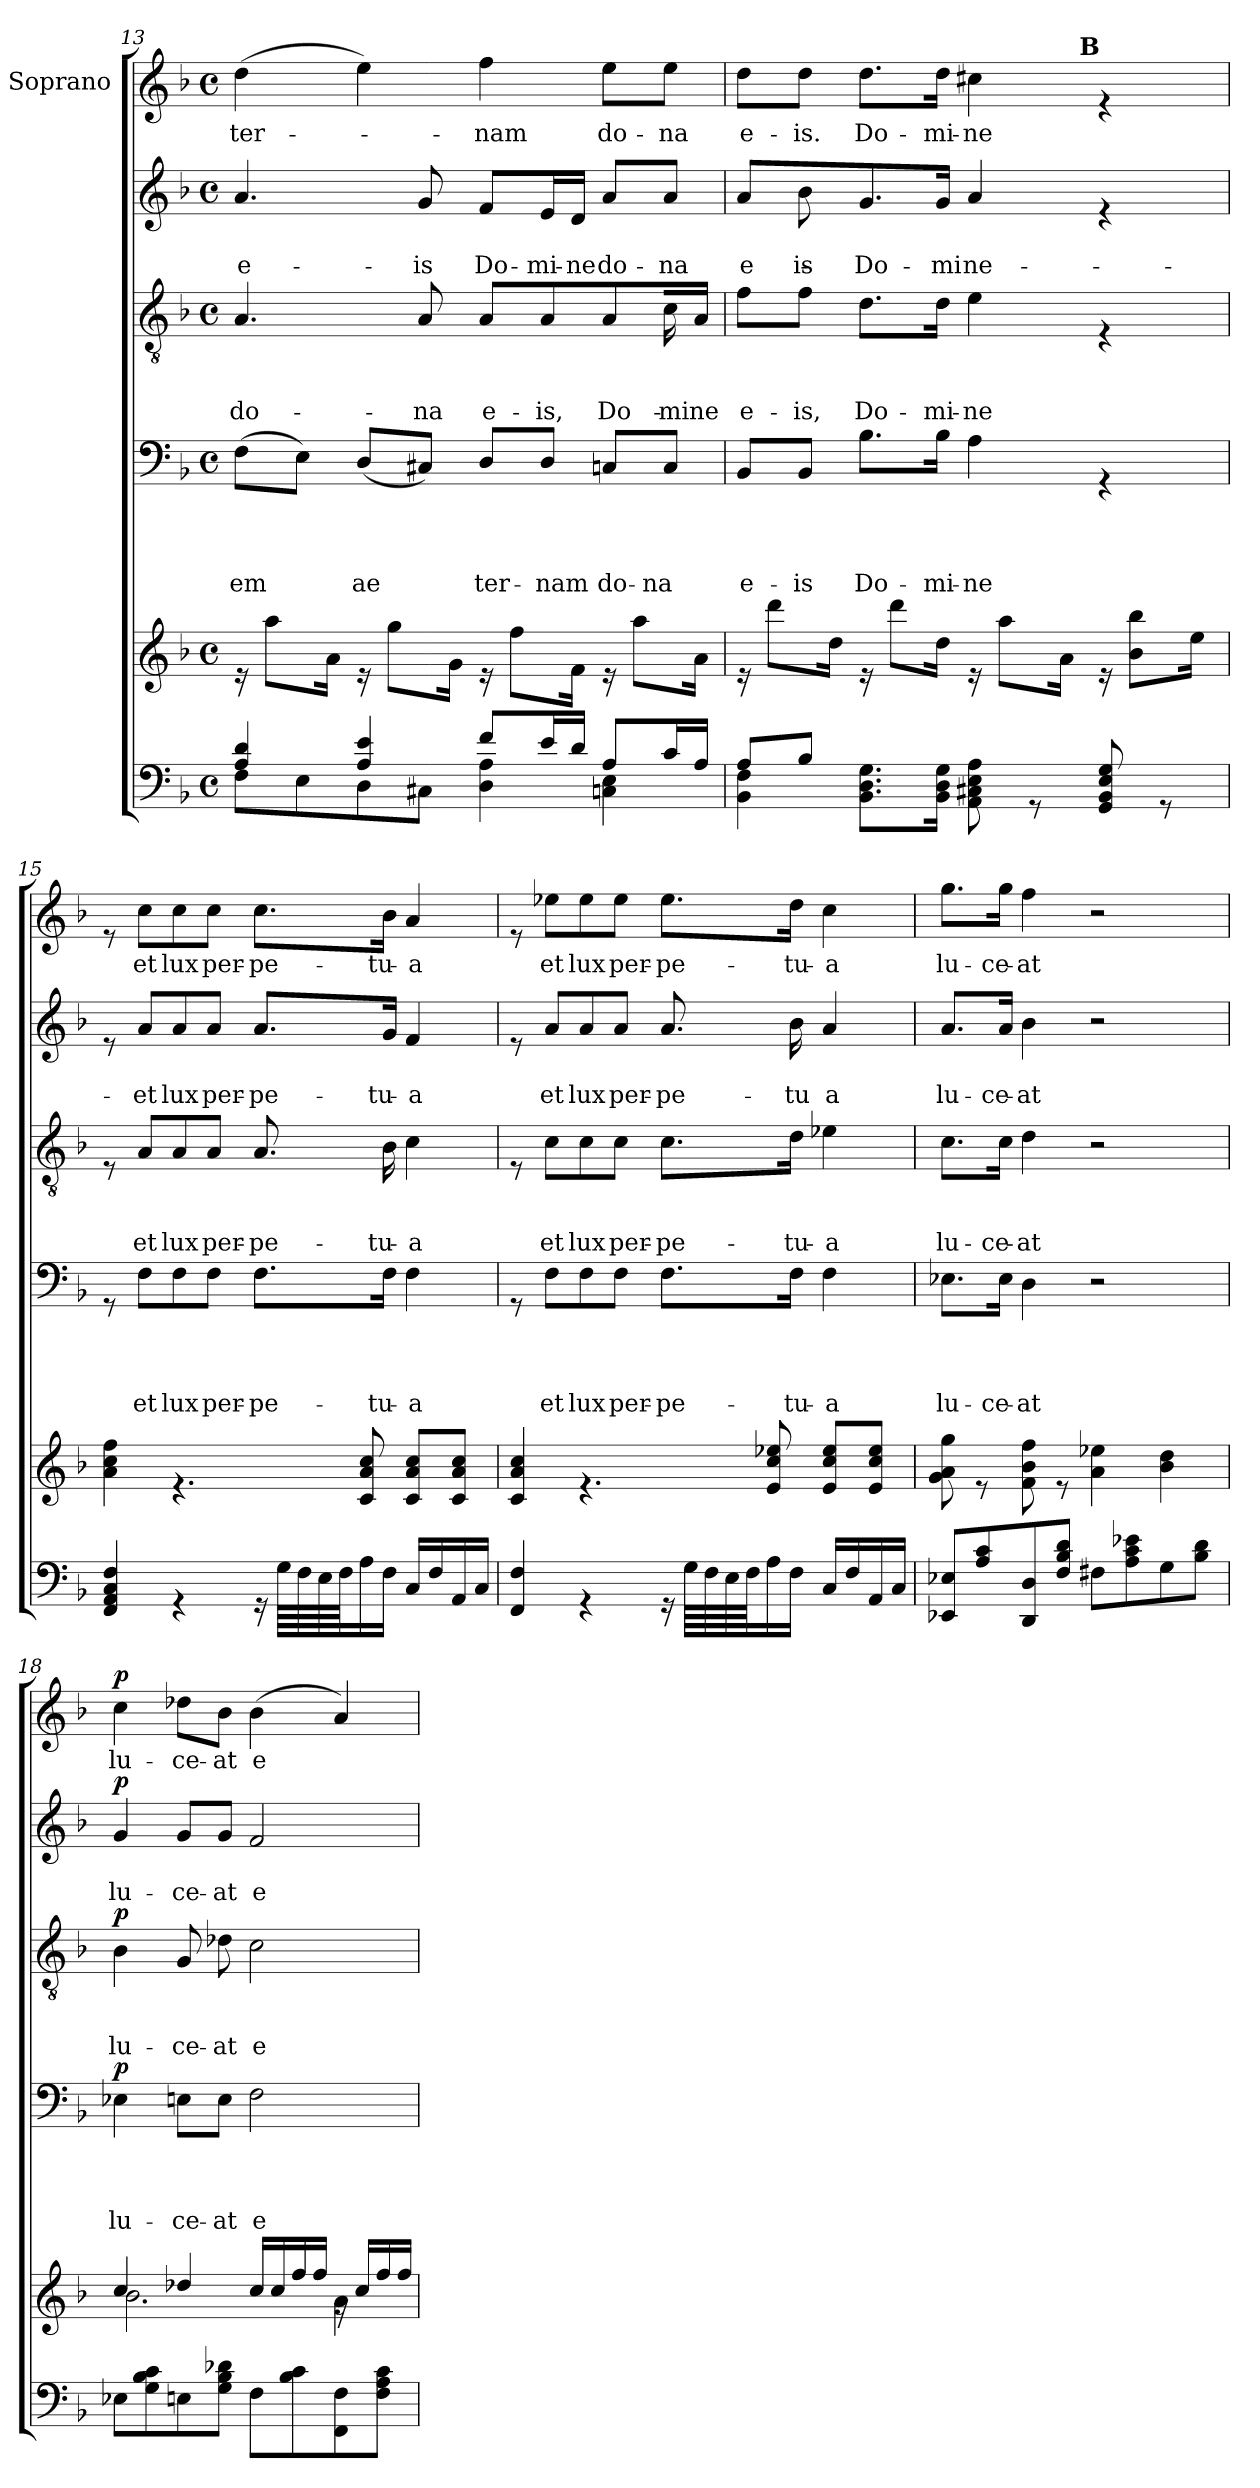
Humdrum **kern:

**kern	**kern	**kern	**text	**text	**text	**text	**dynam	**kern	**text	**text	**text	**dynam	**kern	**text	**text	**dynam	**kern	**text	**dynam
*part6	*part5	*part4	*part4	*part4	*part4	*part4	*part4	*part3	*part3	*part3	*part3	*part3	*part2	*part2	*part2	*part2	*part1	*part1	*part1
*staff6	*staff5	*staff4	*staff4	*staff4	*staff4	*staff4	*staff4	*staff3	*staff3	*staff3	*staff3	*staff3	*staff2	*staff2	*staff2	*staff2	*staff1	*staff1	*staff1
*	*	*	*	*	*	*	*	*	*	*	*	*	*	*	*	*	*I"Soprano	*	*
*clefF4	*clefG2	*clefF4	*	*	*	*	*	*clefGv2	*	*	*	*	*clefG2	*	*	*	*clefG2	*	*
*k[b-]	*k[b-]	*k[b-]	*	*	*	*	*	*k[b-]	*	*	*	*	*k[b-]	*	*	*	*k[b-]	*	*
*F:	*F:	*F:	*	*	*	*	*	*F:	*	*	*	*	*F:	*	*	*	*F:	*	*
*M4/4	*M4/4	*M4/4	*	*	*	*	*	*M4/4	*	*	*	*	*M4/4	*	*	*	*M4/4	*	*
*met(c)	*met(c)	*met(c)	*	*	*	*	*	*met(c)	*	*	*	*	*met(c)	*	*	*	*met(c)	*	*
=13	=13	=13	=13	=13	=13	=13	=13	=13	=13	=13	=13	=13	=13	=13	=13	=13	=13	=13	=13
*^	*	*	*	*	*	*	*	*	*	*	*	*	*	*	*	*	*	*	*
!	!	!	!	!	!	!	!LO:LY:b	!	!	!	!	!LO:LY:b	!	!	!	!LO:LY:b	!	!	!LO:LY:b	!
*	*	*	*^	*	*	*	*	*	*^	*	*	*	*	*	*	*	*	*	*	*
4A/ 4d/	8F\L	16rd	(>8F\L	4ryy	.	.	.	-em	.	4.A/	2..ryy	.	.	do-	.	4.a/	.	e-	.	(>4dd\	-ter-	.
.	.	8aa\L	.	.	.	.	.	.	.	.	.	.	.	.	.	.	.	.	.	.	.	.
.	8E\	.	8E\J)	.	.	.	.	.	.	.	.	.	.	.	.	.	.	.	.	.	.	.
.	.	16a\Jk	.	.	.	.	.	.	.	.	.	.	.	.	.	.	.	.	.	.	.	.
!	!	!	!	!	!	!	!	!LO:LY:b	!	!	!	!	!	!	!	!	!	!	!	!	!	!
4A/ 4e/	8D\	16rd	4ryy	(<8D/L	.	.	.	ae	.	.	.	.	.	.	.	.	.	.	.	4ee\)	.	.
.	.	8gg\L	.	.	.	.	.	.	.	.	.	.	.	.	.	.	.	.	.	.	.	.
!	!	!	!	!	!	!	!	!	!	!	!	!	!	!LO:LY:b	!	!	!	!LO:LY:b	!	!	!	!
.	8C#X\J	.	.	8C#X/J)	.	.	.	.	.	8A/	.	.	.	-na	.	8g/	.	-is	.	.	.	.
.	.	16g\Jk	.	.	.	.	.	.	.	.	.	.	.	.	.	.	.	.	.	.	.	.
!	!	!	!	!	!	!	!	!LO:LY:b	!	!	!	!	!	!LO:LY:b	!	!	!	!LO:LY:b	!	!	!LO:LY:b	!
4D\ 4A\	8f/L	16rd	8D/L	4ryy	.	.	.	ter-	.	8A/L	.	.	.	e-	.	8f/L	.	Do-	.	4ff\	-nam	.
.	.	8ff\L	.	.	.	.	.	.	.	.	.	.	.	.	.	.	.	.	.	.	.	.
!	!	!	!	!	!	!	!	!LO:LY:b	!	!	!	!	!	!LO:LY:b	!	!	!	!LO:LY:b	!	!	!	!
.	16e/L	.	8D/J	.	.	.	.	-nam	.	8A/	.	.	.	-is,	.	16e/L	.	-mi-	.	.	.	.
!	!	!	!	!	!	!	!	!	!	!	!	!	!	!	!	!	!	!LO:LY:b	!	!	!	!
.	16d/JJ	16f\Jk	.	.	.	.	.	.	.	.	.	.	.	.	.	16d/JJ	.	-ne	.	.	.	.
!	!	!	!	!	!	!	!	!LO:LY:b	!	!	!	!	!	!LO:LY:b	!	!	!	!LO:LY:b	!	!	!LO:LY:b	!
4Cn\ 4E\	8A/L	16rd	4ryy	8Cn/L	.	.	.	do-	.	8A/	.	.	.	Do-	.	8a/L	.	do-	.	8ee\L	do-	.
.	.	8aa\L	.	.	.	.	.	.	.	.	.	.	.	.	.	.	.	.	.	.	.	.
!	!	!	!	!	!	!	!	!LO:LY:b	!	!	!	!	!	!LO:LY:b	!	!	!	!LO:LY:b	!	!	!LO:LY:b	!
.	16c/L	.	.	8C/J	.	.	.	-na	.	16ryy	16c\	.	.	mi-	.	8a/J	.	-na	.	8ee\J	-na	.
!	!	!	!	!	!	!	!	!	!	!	!	!	!	!LO:LY:b	!	!	!	!	!	!	!	!
.	16A/JJ	16a\Jk	.	.	.	.	.	.	.	16A/Jk	16ryy	.	.	-ne	.	.	.	.	.	.	.	.
*	*	*	*v	*v	*	*	*	*	*	*	*	*	*	*	*	*	*	*	*	*	*	*
!!LO:LB:g=z
=14	=14	=14	=14	=14	=14	=14	=14	=14	=14	=14	=14	=14	=14	=14	=14	=14	=14	=14	=14	=14	=14
!	!	!	!	!	!	!	!LO:LY:b	!	!	!	!	!	!LO:LY:b	!	!	!	!LO:LY:b	!	!	!LO:LY:b	!
*	*	*	*	*	*	*	*	*	*v	*v	*	*	*	*	*^	*	*	*	*^	*	*
8A/L	4BB-\ 4F\	16rd	8BB-/L	.	.	.	e-	.	8f\L	.	.	-e-	.	8a/L	8ryy	.	e-	.	8dd\L	2ryy	e-	.
.	.	8ddd\L	.	.	.	.	.	.	.	.	.	.	.	.	.	.	.	.	.	.	.	.
!	!	!	!	!	!	!	!LO:LY:b	!	!	!	!	!LO:LY:b	!	!	!	!	!LO:LY:b	!	!	!	!LO:LY:b	!
8B-/J	.	.	8BB-/J	.	.	.	-is	.	8f\J	.	.	-is,	.	8ryy	8b-\	.	-is	.	8dd\J	.	-is.	.
.	.	16dd\Jk	.	.	.	.	.	.	.	.	.	.	.	.	.	.	.	.	.	.	.	.
!	!	!	!	!	!	!	!LO:LY:b	!	!	!	!	!LO:LY:b	!	!	!	!	!LO:LY:b	!	!	!	!LO:LY:b	!
8.BB-\ 8.D\ 8.G\L	2.ryy	16rd	8.B-\L	.	.	.	Do-	.	8.d\L	.	.	Do-	.	8.g/	4ryy	.	-Do-	.	8.dd\L	.	Do-	.
.	.	8ddd\L	.	.	.	.	.	.	.	.	.	.	.	.	.	.	.	.	.	.	.	.
!	!	!	!	!	!	!	!LO:LY:b	!	!	!	!	!LO:LY:b	!	!	!	!	!LO:LY:b	!	!	!	!LO:LY:b	!
16BB-\ 16D\ 16G\Jk	.	16dd\Jk	16B-\Jk	.	.	.	-mi-	.	16d\Jk	.	.	-mi-	.	16g/Jk	.	.	-mi-	.	16dd\Jk	.	-mi-	.
!	!	!	!	!	!	!	!LO:LY:b	!	!	!	!	!LO:LY:b	!	!	!	!	!LO:LY:b	!	!	!	!LO:LY:b	!
8AA\ 8C#X\ 8E\ 8A\	.	16rd	4A\	.	.	.	-ne	.	4e\	.	.	-ne	.	2ryy	4a/	.	ne	.	4cc#X\	8..ryy	-ne	.
.	.	8aa\L	.	.	.	.	.	.	.	.	.	.	.	.	.	.	.	.	.	.	.	.
8rGG	.	.	.	.	.	.	.	.	.	.	.	.	.	.	.	.	.	.	.	.	.	.
.	.	16a\Jk	.	.	.	.	.	.	.	.	.	.	.	.	.	.	.	.	.	.	.	.
!	!	!	!	!	!	!	!	!	!	!	!	!	!	!	!	!	!	!	!	!LO:TX:a:B:t=B	!	!
.	.	.	.	.	.	.	.	.	.	.	.	.	.	.	.	.	.	.	.	4ryy	.	.
8GG/ 8BB-/ 8E/ 8G/	.	16rd	4rGG	.	.	.	.	.	4rE	.	.	.	.	.	4re	.	.	.	4re	.	.	.
.	.	8b-\ 8bb-\L	.	.	.	.	.	.	.	.	.	.	.	.	.	.	.	.	.	.	.	.
8rGG	.	.	.	.	.	.	.	.	.	.	.	.	.	.	.	.	.	.	.	.	.	.
.	.	16ee\Jk	.	.	.	.	.	.	.	.	.	.	.	.	.	.	.	.	.	.	.	.
.	.	.	.	.	.	.	.	.	.	.	.	.	.	.	.	.	.	.	.	32ryy	.	.
*	*	*	*	*	*	*	*	*	*	*	*	*	*	*v	*v	*	*	*	*	*	*	*
*v	*v	*	*	*	*	*	*	*	*	*	*	*	*	*	*	*	*	*v	*v	*	*
!!LO:LB:g=z
=15	=15	=15	=15	=15	=15	=15	=15	=15	=15	=15	=15	=15	=15	=15	=15	=15	=15	=15	=15
4FF/ 4AA/ 4C/ 4F/	4a\ 4cc\ 4ff\	8rGG	.	.	.	.	.	8rE	.	.	.	.	8re	.	.	.	8re	.	.
!	!	!	!	!	!	!LO:LY:b	!	!	!	!	!LO:LY:b	!	!	!	!LO:LY:b	!	!	!LO:LY:b	!
.	.	8F\L	.	.	.	et	.	8A/L	.	.	et	.	8a/L	.	et	.	8cc\L	et	.
!	!	!	!	!	!	!LO:LY:b	!	!	!	!	!LO:LY:b	!	!	!	!LO:LY:b	!	!	!LO:LY:b	!
4rGG	4.re	8F\	.	.	.	lux	.	8A/	.	.	lux	.	8a/	.	lux	.	8cc\	lux	.
!	!	!	!	!	!	!LO:LY:b	!	!	!	!	!LO:LY:b	!	!	!	!LO:LY:b	!	!	!LO:LY:b	!
.	.	8F\J	.	.	.	per-	.	8A/J	.	.	per-	.	8a/J	.	per-	.	8cc\J	per-	.
!	!	!	!	!	!	!LO:LY:b	!	!	!	!	!LO:LY:b	!	!	!	!LO:LY:b	!	!	!LO:LY:b	!
16rFF	.	8.F\L	.	.	.	-pe-	.	8.A/	.	.	-pe-	.	8.a/L	.	-pe-	.	8.cc\L	-pe-	.
64G\LLLL	.	.	.	.	.	.	.	.	.	.	.	.	.	.	.	.	.	.	.
64F\	.	.	.	.	.	.	.	.	.	.	.	.	.	.	.	.	.	.	.
64E\	.	.	.	.	.	.	.	.	.	.	.	.	.	.	.	.	.	.	.
64F\JJ	.	.	.	.	.	.	.	.	.	.	.	.	.	.	.	.	.	.	.
16A\	8c/ 8a/ 8cc/	.	.	.	.	.	.	.	.	.	.	.	.	.	.	.	.	.	.
!	!	!	!	!	!	!LO:LY:b	!	!	!	!	!LO:LY:b	!	!	!	!LO:LY:b	!	!	!LO:LY:b	!
16F\JJ	.	16F\Jk	.	.	.	-tu-	.	16B-\	.	.	-tu-	.	16g/Jk	.	-tu-	.	16b-\Jk	-tu-	.
!	!	!	!	!	!	!LO:LY:b	!	!	!	!	!LO:LY:b	!	!	!	!LO:LY:b	!	!	!LO:LY:b	!
16C/LL	8c/ 8a/ 8cc/L	4F\	.	.	.	-a	.	4c\	.	.	-a	.	4f/	.	-a	.	4a/	-a	.
16F/	.	.	.	.	.	.	.	.	.	.	.	.	.	.	.	.	.	.	.
16AA/	8c/ 8a/ 8cc/J	.	.	.	.	.	.	.	.	.	.	.	.	.	.	.	.	.	.
16C/JJ	.	.	.	.	.	.	.	.	.	.	.	.	.	.	.	.	.	.	.
=16	=16	=16	=16	=16	=16	=16	=16	=16	=16	=16	=16	=16	=16	=16	=16	=16	=16	=16	=16
*	*	*	*	*	*	*	*	*	*	*	*	*	*^	*	*	*	*	*	*
4FF/ 4F/	4c/ 4a/ 4cc/	8rGG	.	.	.	.	.	8rE	.	.	.	.	8re	2ryy	.	.	.	8re	.	.
!	!	!	!	!	!	!LO:LY:b	!	!	!	!	!LO:LY:b	!	!	!	!	!LO:LY:b	!	!	!LO:LY:b	!
.	.	8F\L	.	.	.	et	.	8c\L	.	.	et	.	8a/L	.	.	et	.	8ee-X\L	et	.
!	!	!	!	!	!	!LO:LY:b	!	!	!	!	!LO:LY:b	!	!	!	!	!LO:LY:b	!	!	!LO:LY:b	!
4rGG	4.re	8F\	.	.	.	lux	.	8c\	.	.	lux	.	8a/	.	.	lux	.	8ee-\	lux	.
!	!	!	!	!	!	!LO:LY:b	!	!	!	!	!LO:LY:b	!	!	!	!	!LO:LY:b	!	!	!LO:LY:b	!
.	.	8F\J	.	.	.	per-	.	8c\J	.	.	per-	.	8a/J	.	.	per-	.	8ee-\J	per-	.
!	!	!	!	!	!	!LO:LY:b	!	!	!	!	!LO:LY:b	!	!	!	!	!LO:LY:b	!	!	!LO:LY:b	!
16rFF	.	8.F\L	.	.	.	-pe-	.	8.c\L	.	.	-pe-	.	8.a/	8.ryy	.	-pe-	.	8.ee-\L	-pe-	.
64G\LLLL	.	.	.	.	.	.	.	.	.	.	.	.	.	.	.	.	.	.	.	.
64F\	.	.	.	.	.	.	.	.	.	.	.	.	.	.	.	.	.	.	.	.
64E\	.	.	.	.	.	.	.	.	.	.	.	.	.	.	.	.	.	.	.	.
64F\JJ	.	.	.	.	.	.	.	.	.	.	.	.	.	.	.	.	.	.	.	.
16A\	8e/ 8cc/ 8ee-X/	.	.	.	.	.	.	.	.	.	.	.	.	.	.	.	.	.	.	.
!	!	!	!	!	!	!LO:LY:b	!	!	!	!	!LO:LY:b	!	!	!	!	!LO:LY:b	!	!	!LO:LY:b	!
16F\JJ	.	16F\Jk	.	.	.	-tu-	.	16d\Jk	.	.	-tu-	.	16ryy	16b-\	.	tu-	.	16dd\Jk	-tu-	.
!	!	!	!	!	!	!LO:LY:b	!	!	!	!	!LO:LY:b	!	!	!	!	!LO:LY:b	!	!	!LO:LY:b	!
16C/LL	8e/ 8cc/ 8ee-/L	4F\	.	.	.	-a	.	4e-X\	.	.	-a	.	4a/	4ryy	.	-a	.	4cc\	-a	.
16F/	.	.	.	.	.	.	.	.	.	.	.	.	.	.	.	.	.	.	.	.
16AA/	8e/ 8cc/ 8ee-/J	.	.	.	.	.	.	.	.	.	.	.	.	.	.	.	.	.	.	.
16C/JJ	.	.	.	.	.	.	.	.	.	.	.	.	.	.	.	.	.	.	.	.
*	*	*	*	*	*	*	*	*	*	*	*	*	*v	*v	*	*	*	*	*	*
=17	=17	=17	=17	=17	=17	=17	=17	=17	=17	=17	=17	=17	=17	=17	=17	=17	=17	=17	=17
!	!	!	!	!	!	!LO:LY:b	!	!	!	!	!LO:LY:b	!	!	!	!LO:LY:b	!	!	!LO:LY:b	!
8EE-X/ 8E-X/L	8g\ 8a\ 8gg\	8.E-X\L	.	.	.	lu-	.	8.c\L	.	.	lu-	.	8.a/L	.	-lu-	.	8.gg\L	lu-	.
8A/ 8c/	8re	.	.	.	.	.	.	.	.	.	.	.	.	.	.	.	.	.	.
!	!	!	!	!	!	!LO:LY:b	!	!	!	!	!LO:LY:b	!	!	!	!LO:LY:b	!	!	!LO:LY:b	!
.	.	16E-\Jk	.	.	.	-ce-	.	16c\Jk	.	.	-ce-	.	16a/Jk	.	-ce-	.	16gg\Jk	-ce-	.
!	!	!	!	!	!	!LO:LY:b	!	!	!	!	!LO:LY:b	!	!	!	!LO:LY:b	!	!	!LO:LY:b	!
8DD/ 8D/	8f\ 8b-\ 8ff\	4D\	.	.	.	-at	.	4d\	.	.	-at	.	4b-\	.	-at	.	4ff\	-at	.
8F/ 8B-/ 8d/J	8re	.	.	.	.	.	.	.	.	.	.	.	.	.	.	.	.	.	.
8F#X\L	4a\ 4ee-X\	2r	.	.	.	.	.	2r	.	.	.	.	2r	.	.	.	2r	.	.
8A\ 8c\ 8e-X\	.	.	.	.	.	.	.	.	.	.	.	.	.	.	.	.	.	.	.
8G\	4b-\ 4dd\	.	.	.	.	.	.	.	.	.	.	.	.	.	.	.	.	.	.
8B-\ 8d\J	.	.	.	.	.	.	.	.	.	.	.	.	.	.	.	.	.	.	.
!!LO:PB:g=z
=18	=18	=18	=18	=18	=18	=18	=18	=18	=18	=18	=18	=18	=18	=18	=18	=18	=18	=18	=18
*	*^	*	*	*	*	*	*	*	*	*	*	*	*	*	*	*	*	*	*
!	!	!	!	!	!	!	!LO:LY:b	!LO:DY:a	!	!	!	!LO:LY:b	!LO:DY:a	!	!	!LO:LY:b	!LO:DY:a	!	!LO:LY:b	!LO:DY:a
8E-X\L	4cc/	2.b-\	4E-X\	.	.	.	lu-	p	4B-\	.	.	lu-	p	4g/	.	lu-	p	4cc\	lu-	p
8G\ 8B-\ 8c\	.	.	.	.	.	.	.	.	.	.	.	.	.	.	.	.	.	.	.	.
!	!	!	!	!	!	!	!LO:LY:b	!	!	!	!	!LO:LY:b	!	!	!	!LO:LY:b	!	!	!LO:LY:b	!
8En\	4dd-X/	.	8En\L	.	.	.	-ce-	.	8G/	.	.	-ce-	.	8g/L	.	-ce-	.	8dd-X\L	-ce-	.
!	!	!	!	!	!	!	!LO:LY:b	!	!	!	!	!LO:LY:b	!	!	!	!LO:LY:b	!	!	!LO:LY:b	!
8G\ 8B-\ 8d-X\J	.	.	8E\J	.	.	.	-at	.	8d-X\	.	.	-at	.	8g/J	.	-at	.	8b-\J	-at	.
!	!	!	!	!	!	!	!LO:LY:b	!	!	!	!	!LO:LY:b	!	!	!	!LO:LY:b	!	!	!LO:LY:b	!
8F\L	16cc/LL	.	2F\	.	.	.	e-	.	2c\	.	.	e-	.	2f/	.	e-	.	(>4b-\	e	.
.	16cc/	.	.	.	.	.	.	.	.	.	.	.	.	.	.	.	.	.	.	.
8B-\ 8c\	16ff/	.	.	.	.	.	.	.	.	.	.	.	.	.	.	.	.	.	.	.
.	16ff/JJ	.	.	.	.	.	.	.	.	.	.	.	.	.	.	.	.	.	.	.
8FF\ 8F\	16rf	4a\	.	.	.	.	.	.	.	.	.	.	.	.	.	.	.	4a/)	.	.
.	16cc/LL	.	.	.	.	.	.	.	.	.	.	.	.	.	.	.	.	.	.	.
8F\ 8A\ 8c\J	16ff/	.	.	.	.	.	.	.	.	.	.	.	.	.	.	.	.	.	.	.
.	16ff/JJ	.	.	.	.	.	.	.	.	.	.	.	.	.	.	.	.	.	.	.
*	*v	*v	*	*	*	*	*	*	*	*	*	*	*	*	*	*	*	*	*	*
=	=	=	=	=	=	=	=	=	=	=	=	=	=	=	=	=	=	=	=
*-	*-	*-	*-	*-	*-	*-	*-	*-	*-	*-	*-	*-	*-	*-	*-	*-	*-	*-	*-
